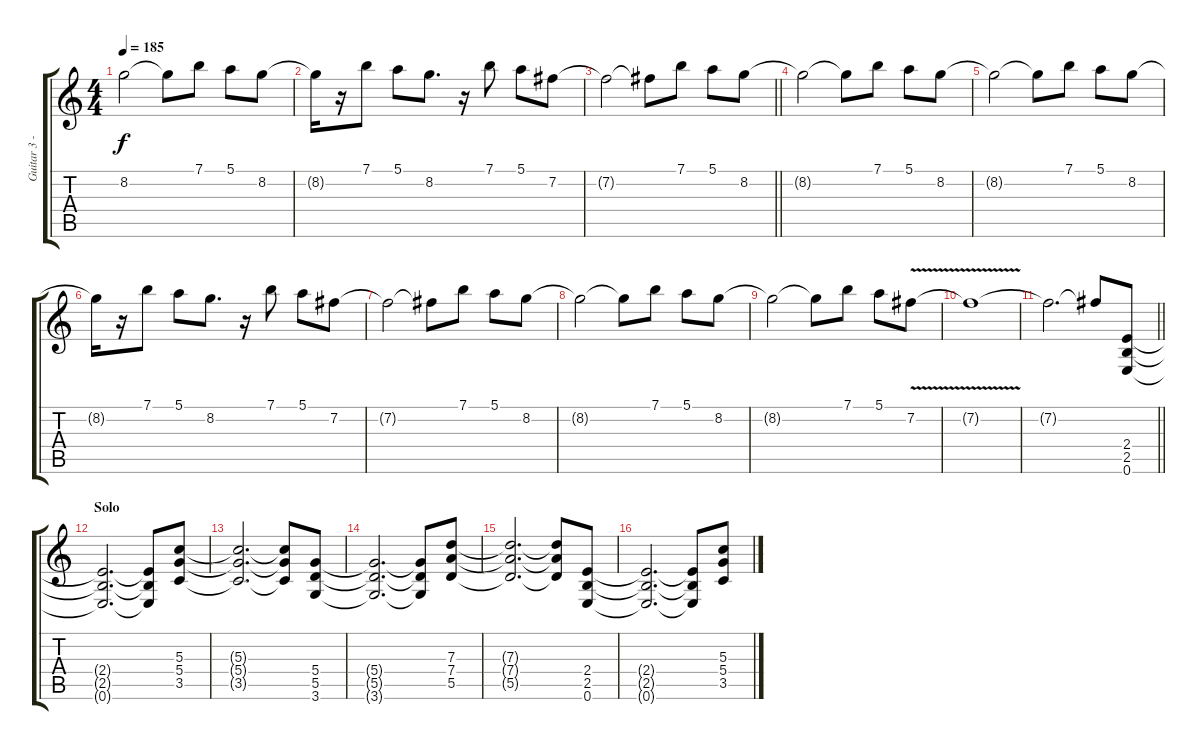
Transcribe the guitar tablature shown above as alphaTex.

\track ("Guitar 3 - Gers" "Guitar 3 -") {instrument overdrivenguitar}
\staff {score tabs}
\tuning (E4 B3 G3 D3 A2 E2) {hide}
\ts (4 4)
\tempo 185
\clef g2
\ks c
8.2{t}.2{dy f} 8.2{t}.8 7.1.8 5.1.8 8.2.8 |
8.2{t}.16 r.16 7.1.8 5.1.8 8.2.8{d} r.16 7.1.8 5.1.8 7.2.8 |
\barLineRight lightlight
7.2{t}.2 7.2{t}.8 7.1.8 5.1.8 8.2.8 |
\section ("" "")
8.2{t}.2 8.2{t}.8 7.1.8 5.1.8 8.2.8 |
8.2{t}.2 8.2{t}.8 7.1.8 5.1.8 8.2.8 |
8.2{t}.16 r.16 7.1.8 5.1.8 8.2.8{d} r.16 7.1.8 5.1.8 7.2.8 |
7.2{t}.2 7.2{t}.8 7.1.8 5.1.8 8.2.8 |
8.2{t}.2 8.2{t}.8 7.1.8 5.1.8 8.2.8 |
8.2{t}.2 8.2{t}.8 7.1.8 5.1.8 7.2{v}.8 |
7.2{t}.1 |
\barLineRight lightlight
7.2{t}.2{d} 7.2{t}.8 (2.4 2.5 0.6).8{balance 8} |
\section ("" "Solo")
(2.4{t} 2.5{t} 0.6{t}).2{d} (2.4{t} 2.5{t} 0.6{t}).8 (5.3 5.4 3.5).8 |
(5.3{t} 5.4{t} 3.5{t}).2{d} (5.3{t} 5.4{t} 3.5{t}).8 (5.4 5.5 3.6).8 |
(5.4{t} 5.5{t} 3.6{t}).2{d} (5.4{t} 5.5{t} 3.6{t}).8 (7.3 7.4 5.5).8 |
(7.3{t} 7.4{t} 5.5{t}).2{d} (7.3{t} 7.4{t} 5.5{t}).8 (2.4 2.5 0.6).8 |
(2.4{t} 2.5{t} 0.6{t}).2{d} (2.4{t} 2.5{t} 0.6{t}).8 (5.3 5.4 3.5).8
